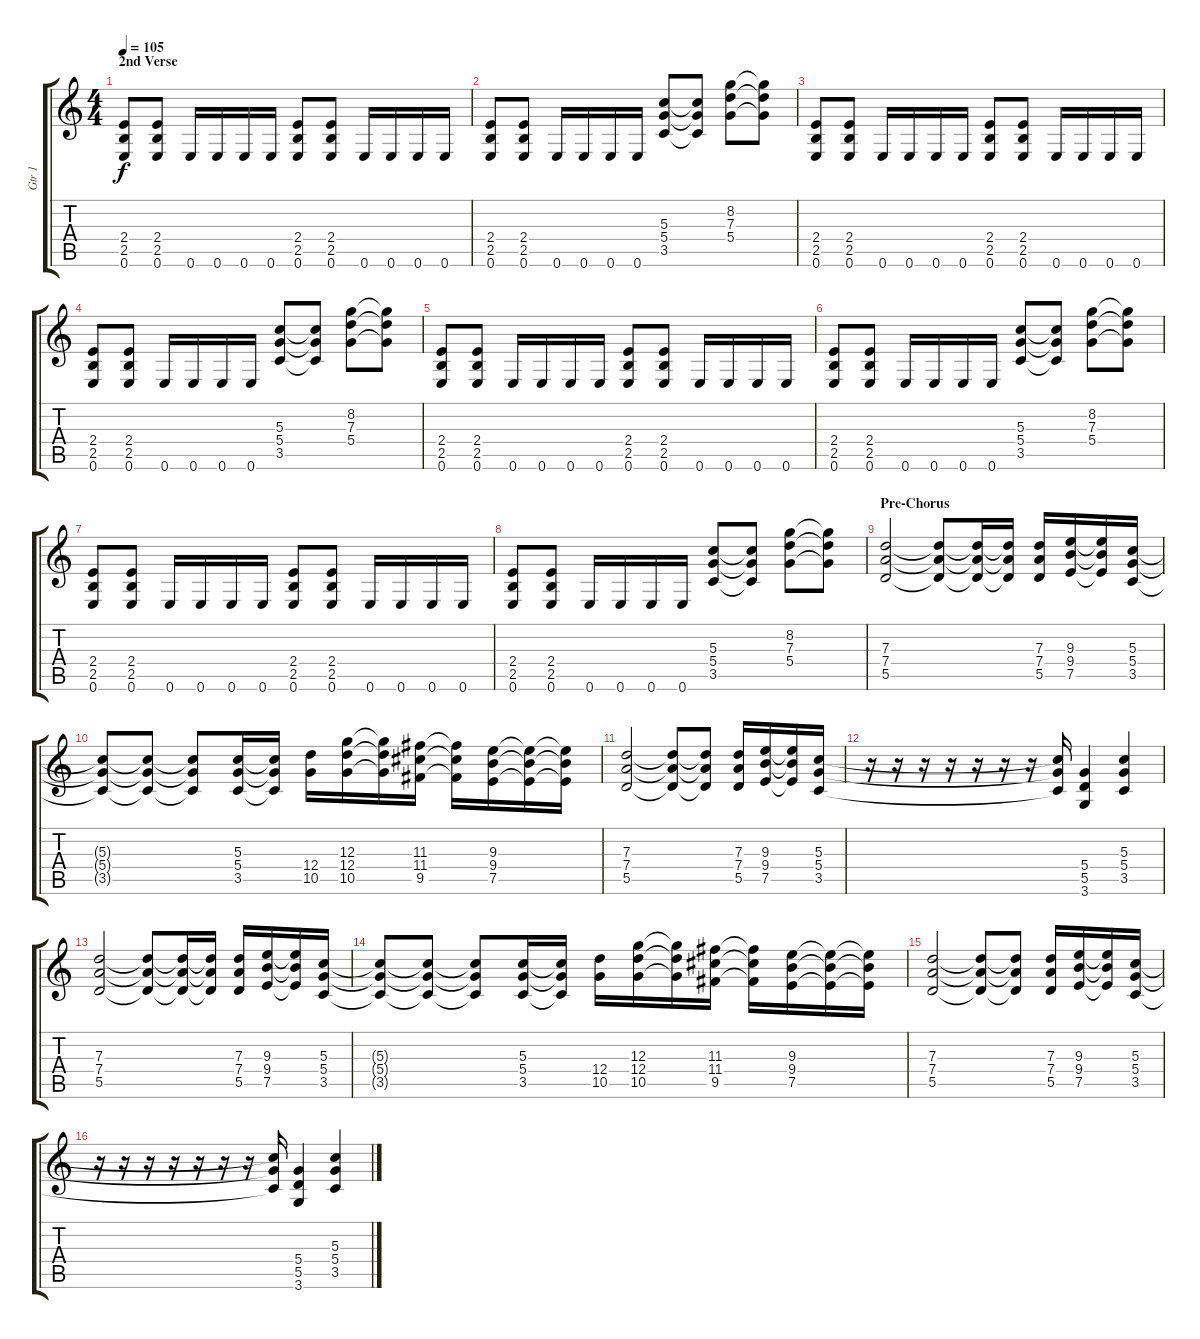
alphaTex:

\track ("Gtr 1" "Gtr 1") {instrument overdrivenguitar}
\staff {score tabs}
\tuning (E4 B3 G3 D3 A2 E2) {hide}
\ts (4 4)
\section ("" "2nd Verse")
\tempo 105
\clef g2
\ks c
(2.4 2.5 0.6).8{dy f} (2.4 2.5 0.6).8 0.6.16 0.6.16 0.6.16 0.6.16 (2.4 2.5 0.6).8 (2.4 2.5 0.6).8 0.6.16 0.6.16 0.6.16 0.6.16 |
(2.4 2.5 0.6).8 (2.4 2.5 0.6).8 0.6.16 0.6.16 0.6.16 0.6.16 (5.3 5.4 3.5).8 (5.3{t} 5.4{t} 3.5{t}).8 (8.2 7.3 5.4).8 (8.2{t} 7.3{t} 5.4{t}).8 |
(2.4 2.5 0.6).8 (2.4 2.5 0.6).8 0.6.16 0.6.16 0.6.16 0.6.16 (2.4 2.5 0.6).8 (2.4 2.5 0.6).8 0.6.16 0.6.16 0.6.16 0.6.16 |
(2.4 2.5 0.6).8 (2.4 2.5 0.6).8 0.6.16 0.6.16 0.6.16 0.6.16 (5.3 5.4 3.5).8 (5.3{t} 5.4{t} 3.5{t}).8 (8.2 7.3 5.4).8 (8.2{t} 7.3{t} 5.4{t}).8 |
(2.4 2.5 0.6).8 (2.4 2.5 0.6).8 0.6.16 0.6.16 0.6.16 0.6.16 (2.4 2.5 0.6).8 (2.4 2.5 0.6).8 0.6.16 0.6.16 0.6.16 0.6.16 |
(2.4 2.5 0.6).8 (2.4 2.5 0.6).8 0.6.16 0.6.16 0.6.16 0.6.16 (5.3 5.4 3.5).8 (5.3{t} 5.4{t} 3.5{t}).8 (8.2 7.3 5.4).8 (8.2{t} 7.3{t} 5.4{t}).8 |
(2.4 2.5 0.6).8 (2.4 2.5 0.6).8 0.6.16 0.6.16 0.6.16 0.6.16 (2.4 2.5 0.6).8 (2.4 2.5 0.6).8 0.6.16 0.6.16 0.6.16 0.6.16 |
(2.4 2.5 0.6).8 (2.4 2.5 0.6).8 0.6.16 0.6.16 0.6.16 0.6.16 (5.3 5.4 3.5).8 (5.3{t} 5.4{t} 3.5{t}).8 (8.2 7.3 5.4).8 (8.2{t} 7.3{t} 5.4{t}).8 |
\section ("" "Pre-Chorus")
(7.3 7.4 5.5).2 (7.3{t} 7.4{t} 5.5{t}).8 (7.3{t} 7.4{t} 5.5{t}).16 (7.3{t} 7.4{t} 5.5{t}).16 (7.3 7.4 5.5).16 (9.3 9.4 7.5).16 (9.3{t} 9.4{t} 7.5{t}).16 (5.3 5.4 3.5).16 |
(5.3{t} 5.4{t} 3.5{t}).8 (5.3{t} 5.4{t} 3.5{t}).8 (5.3{t} 5.4{t} 3.5{t}).8 (5.3 5.4 3.5).16 (5.3{t} 5.4{t} 3.5{t}).16 (12.4 10.5).16 (12.3 12.4 10.5).16 (12.3{t} 12.4{t} 10.5{t}).16 (11.3 11.4 9.5).16 (11.3{t} 11.4{t} 9.5{t}).16 (9.3 9.4 7.5).16 (9.3{t} 9.4{t} 7.5{t}).16 (9.3{t} 9.4{t} 7.5{t}).16 |
(7.3 7.4 5.5).2 (7.3{t} 7.4{t} 5.5{t}).8 (7.3{t} 7.4{t} 5.5{t}).8 (7.3 7.4 5.5).16 (9.3 9.4 7.5).16 (9.3{t} 9.4{t} 7.5{t}).16 (5.3 5.4 3.5).16 |
r.16 r.16 r.16 r.16 r.16 r.16 r.16 (5.3{t} 5.4{t} 3.5{t}).16 (5.4 5.5 3.6).4 (5.3 5.4 3.5).4 |
(7.3 7.4 5.5).2 (7.3{t} 7.4{t} 5.5{t}).8 (7.3{t} 7.4{t} 5.5{t}).16 (7.3{t} 7.4{t} 5.5{t}).16 (7.3 7.4 5.5).16 (9.3 9.4 7.5).16 (9.3{t} 9.4{t} 7.5{t}).16 (5.3 5.4 3.5).16 |
(5.3{t} 5.4{t} 3.5{t}).8 (5.3{t} 5.4{t} 3.5{t}).8 (5.3{t} 5.4{t} 3.5{t}).8 (5.3 5.4 3.5).16 (5.3{t} 5.4{t} 3.5{t}).16 (12.4 10.5).16 (12.3 12.4 10.5).16 (12.3{t} 12.4{t} 10.5{t}).16 (11.3 11.4 9.5).16 (11.3{t} 11.4{t} 9.5{t}).16 (9.3 9.4 7.5).16 (9.3{t} 9.4{t} 7.5{t}).16 (9.3{t} 9.4{t} 7.5{t}).16 |
(7.3 7.4 5.5).2 (7.3{t} 7.4{t} 5.5{t}).8 (7.3{t} 7.4{t} 5.5{t}).8 (7.3 7.4 5.5).16 (9.3 9.4 7.5).16 (9.3{t} 9.4{t} 7.5{t}).16 (5.3 5.4 3.5).16 |
r.16 r.16 r.16 r.16 r.16 r.16 r.16 (5.3{t} 5.4{t} 3.5{t}).16 (5.4 5.5 3.6).4 (5.3 5.4 3.5).4
